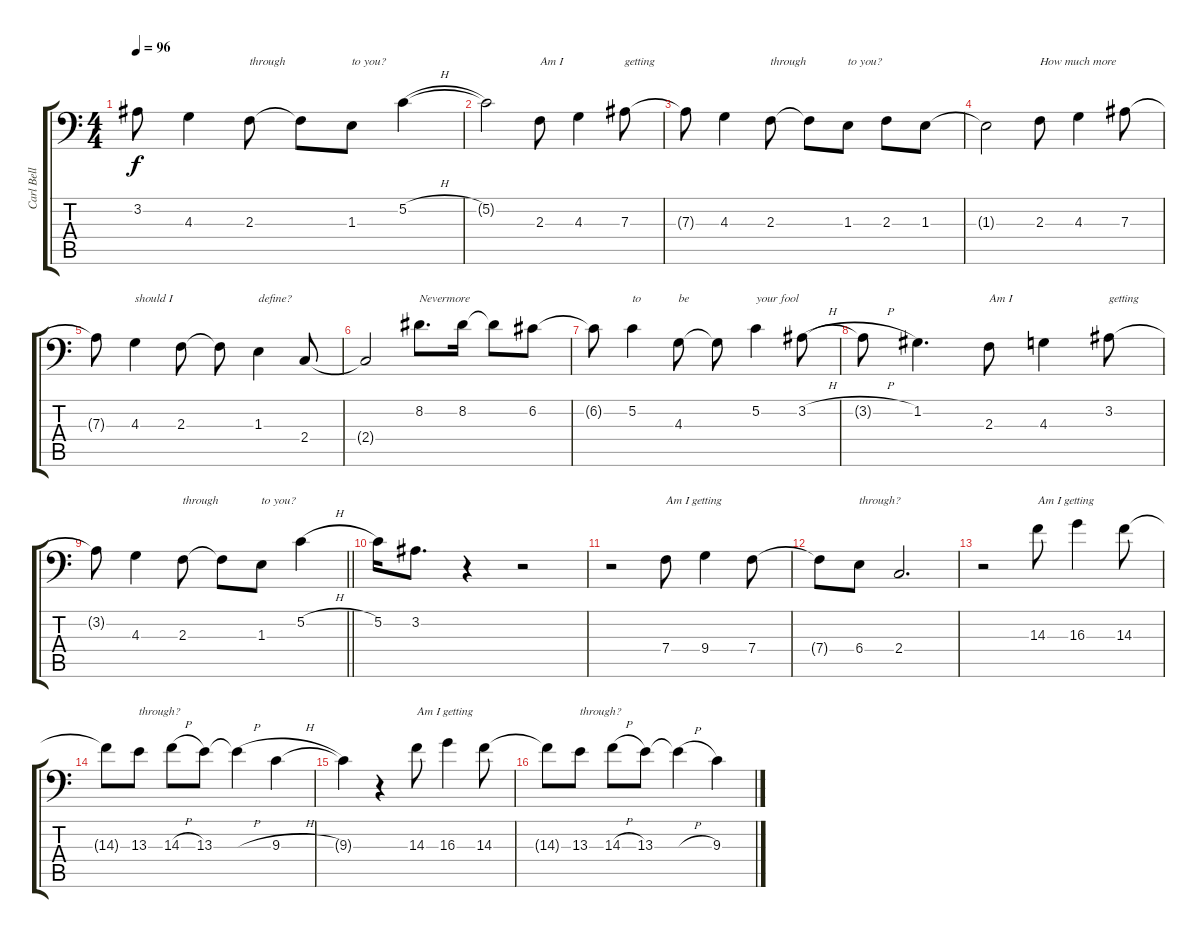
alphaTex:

\track ("Carl Bell (Backing Vocals)" "Carl Bell ") {instrument harmonica}
\staff {score tabs}
\tuning (C4 G3 Eb3 Bb2 F2 Bb1) {hide}
\ts (4 4)
\tempo 96
\clef f4
\ks c
3.2{t}.8{dy f} 4.3.4 2.3.8{txt "through"} 2.3{t}.8 1.3.8{txt "to you?"} 5.2{h}.4 |
5.2{t}.2 2.3.8{txt "Am I"} 4.3.4 7.3.8{txt "getting"} |
7.3{t}.8 4.3.4 2.3.8{txt "through"} 2.3{t}.8 1.3.8{txt "to you?"} 2.3.8 1.3.8 |
1.3{t}.2 2.3.8{txt "How much more"} 4.3.4 7.3.8 |
7.3{t}.8 4.3.4{txt "should I"} 2.3.8 2.3{t}.8 1.3.4{txt "define?"} 2.4.8 |
2.4{t}.2 8.2.8{d txt "Nevermore"} 8.2.16 8.2{t}.8 6.2.8 |
6.2{t}.8 5.2.4{txt "to"} 4.3.8{txt "be"} 4.3{t}.8 5.2.4{txt "your fool"} 3.2{h}.8 |
3.2{h t}.8 1.2.4{d} 2.3.8{txt "Am I"} 4.3.4 3.2.8{txt "getting"} |
\barLineRight lightlight
3.2{t}.8 4.3.4 2.3.8{txt "through"} 2.3{t}.8 1.3.8{txt "to you?"} 5.2{h}.4 |
5.2.16 3.2.8{d} r.4 r.2 |
r.2 7.4.8{txt "Am I getting"} 9.4.4 7.4.8 |
7.4{t}.8 6.4.8{txt "through?"} 2.4.2{d} |
r.2 14.3.8{txt "Am I getting"} 16.3.4 14.3.8 |
14.3{t}.8 13.3.8{txt "through?"} 14.3{h}.8 13.3.8 13.3{h t}.4 9.3{h}.4 |
9.3{t}.4 r.4 14.3.8{txt "Am I getting"} 16.3.4 14.3.8 |
14.3{t}.8 13.3.8{txt "through?"} 14.3{h}.8 13.3.8 13.3{h t}.4 9.3.4
